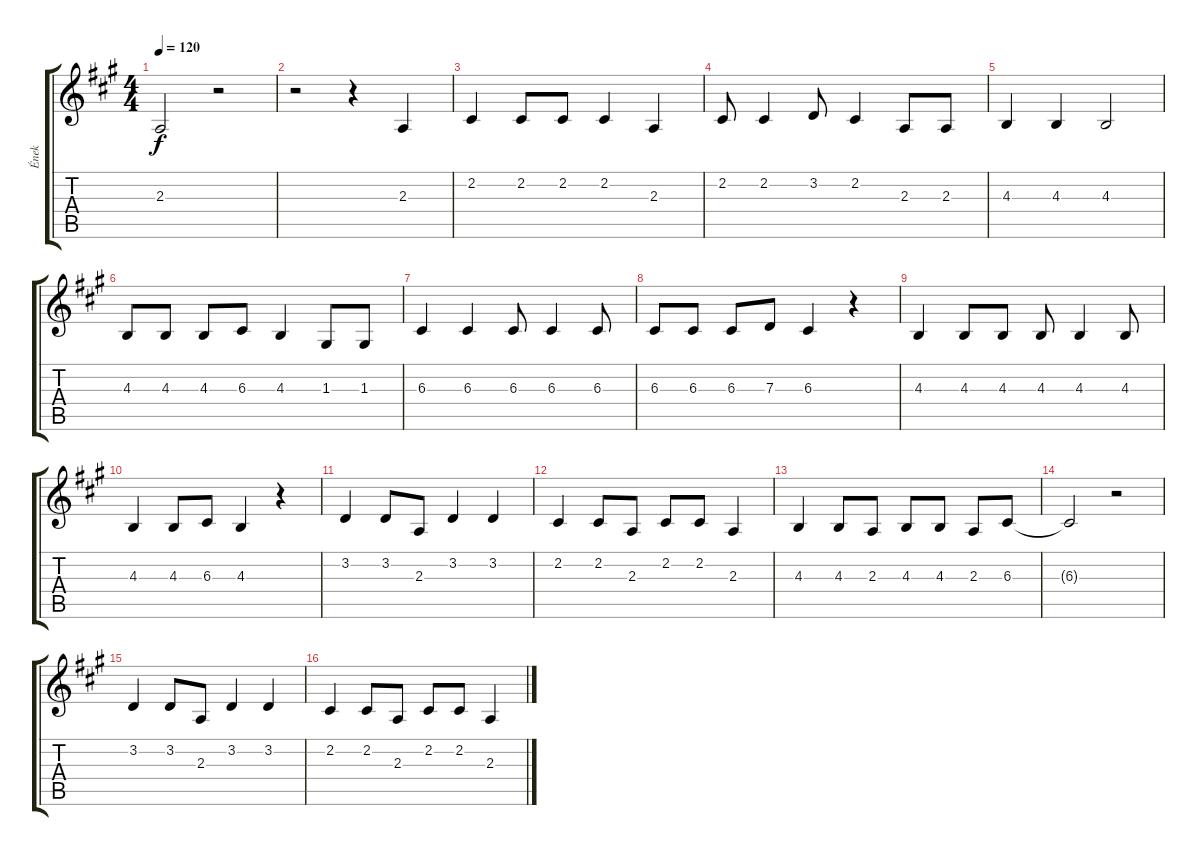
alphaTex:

\track ("Ének" "Ének") {instrument voiceoohs}
\staff {score tabs}
\tuning (E4 B3 G3 D3 A2 E2) {hide}
\ts (4 4)
\tempo 120
\clef g2
\ks a
2.3{t}.2{dy f} r.2 |
r.2 r.4 2.3.4 |
2.2.4 2.2.8 2.2.8 2.2.4 2.3.4 |
2.2.8 2.2.4 3.2.8 2.2.4 2.3.8 2.3.8 |
4.3.4 4.3.4 4.3.2 |
4.3.8 4.3.8 4.3.8 6.3.8 4.3.4 1.3.8 1.3.8 |
6.3.4 6.3.4 6.3.8 6.3.4 6.3.8 |
6.3.8 6.3.8 6.3.8 7.3.8 6.3.4 r.4 |
4.3.4 4.3.8 4.3.8 4.3.8 4.3.4 4.3.8 |
4.3.4 4.3.8 6.3.8 4.3.4 r.4 |
3.2.4 3.2.8 2.3.8 3.2.4 3.2.4 |
2.2.4 2.2.8 2.3.8 2.2.8 2.2.8 2.3.4 |
4.3.4 4.3.8 2.3.8 4.3.8 4.3.8 2.3.8 6.3.8 |
6.3{t}.2 r.2 |
3.2.4 3.2.8 2.3.8 3.2.4 3.2.4 |
2.2.4 2.2.8 2.3.8 2.2.8 2.2.8 2.3.4
